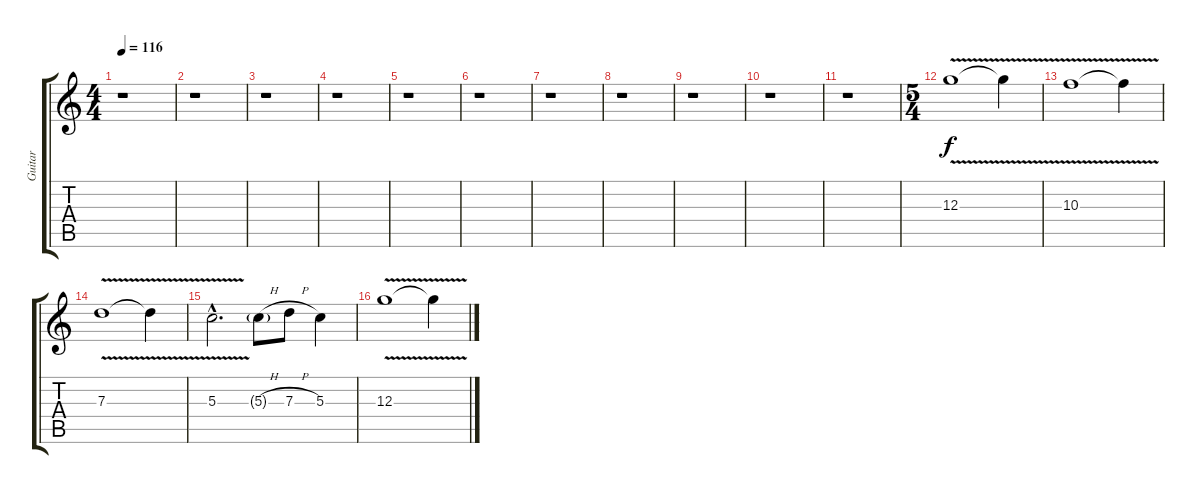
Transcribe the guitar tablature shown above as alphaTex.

\track ("Guitar" "Guitar") {instrument overdrivenguitar}
\staff {score tabs}
\tuning (E4 B3 G3 D3 A2 E2) {hide}
\ts (4 4)
\tempo 116
\clef g2
\ks c
r.1{dy f} |
r.1 |
r.1 |
r.1 |
r.1 |
r.1 |
r.1 |
r.1 |
r.1 |
r.1 |
r.1 |
\ts (5 4)
12.3{v}.1 12.3{t}.4 |
10.3{v}.1 10.3{t}.4 |
7.3{v}.1 7.3{t}.4 |
5.3{v hac}.2{d} 5.3{h g}.8 7.3{h}.8 5.3.4 |
12.3{v}.1 12.3{t}.4
